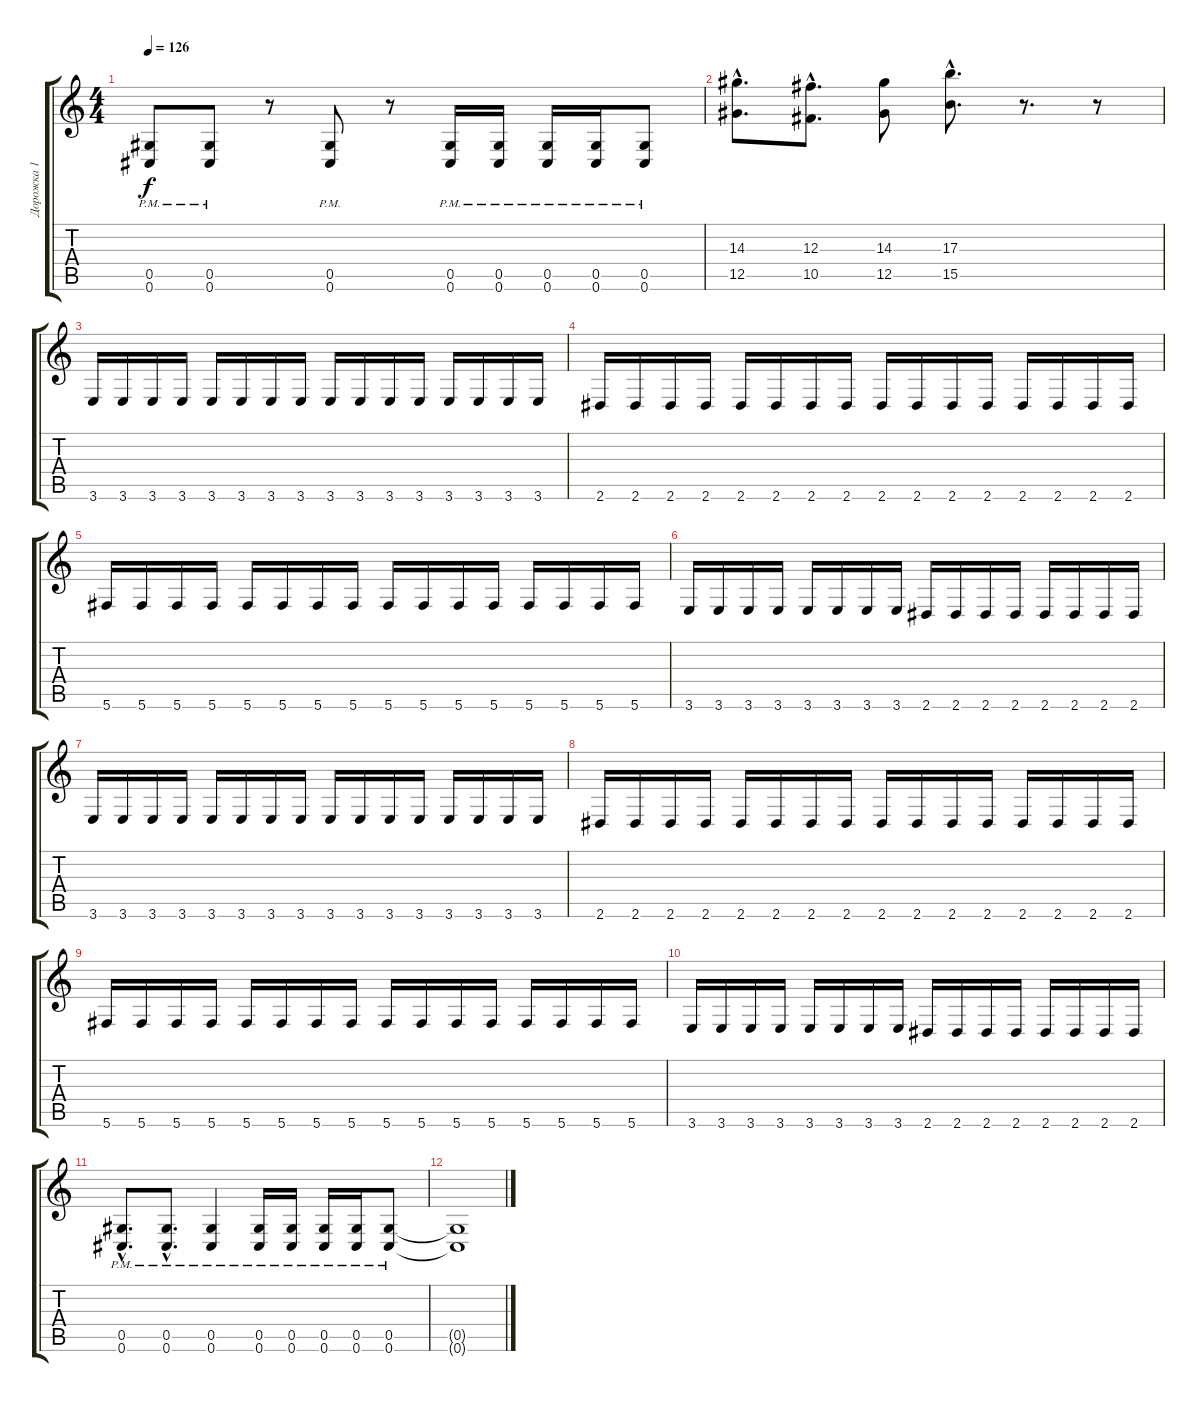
\track ("Дорожка 1" "Дорожка 1") {instrument distortionguitar}
\staff {score tabs}
\tuning (Eb4 Bb3 Gb3 Db3 Ab2 Db2) {hide}
\ts (4 4)
\tempo 126
\clef g2
\ks c
(0.5{pm} 0.6).8{dy f} (0.5{pm} 0.6).8 r.8 (0.5{pm} 0.6).8 r.8 (0.5{pm} 0.6{pm}).16 (0.5{pm} 0.6{pm}).16 (0.5{pm} 0.6{pm}).16 (0.5{pm} 0.6{pm}).16 (0.5{pm} 0.6).8 |
(14.3{hac} 12.5{hac}).8{d} (12.3{hac} 10.5{hac}).8{d} (14.3 12.5).8 (17.3{hac} 15.5{hac}).8{d} r.8{d} r.8 |
3.6.16 3.6.16 3.6.16 3.6.16 3.6.16 3.6.16 3.6.16 3.6.16 3.6.16 3.6.16 3.6.16 3.6.16 3.6.16 3.6.16 3.6.16 3.6.16 |
2.6.16 2.6.16 2.6.16 2.6.16 2.6.16 2.6.16 2.6.16 2.6.16 2.6.16 2.6.16 2.6.16 2.6.16 2.6.16 2.6.16 2.6.16 2.6.16 |
5.6.16 5.6.16 5.6.16 5.6.16 5.6.16 5.6.16 5.6.16 5.6.16 5.6.16 5.6.16 5.6.16 5.6.16 5.6.16 5.6.16 5.6.16 5.6.16 |
3.6.16 3.6.16 3.6.16 3.6.16 3.6.16 3.6.16 3.6.16 3.6.16 2.6.16 2.6.16 2.6.16 2.6.16 2.6.16 2.6.16 2.6.16 2.6.16 |
3.6.16 3.6.16 3.6.16 3.6.16 3.6.16 3.6.16 3.6.16 3.6.16 3.6.16 3.6.16 3.6.16 3.6.16 3.6.16 3.6.16 3.6.16 3.6.16 |
2.6.16 2.6.16 2.6.16 2.6.16 2.6.16 2.6.16 2.6.16 2.6.16 2.6.16 2.6.16 2.6.16 2.6.16 2.6.16 2.6.16 2.6.16 2.6.16 |
5.6.16 5.6.16 5.6.16 5.6.16 5.6.16 5.6.16 5.6.16 5.6.16 5.6.16 5.6.16 5.6.16 5.6.16 5.6.16 5.6.16 5.6.16 5.6.16 |
3.6.16 3.6.16 3.6.16 3.6.16 3.6.16 3.6.16 3.6.16 3.6.16 2.6.16 2.6.16 2.6.16 2.6.16 2.6.16 2.6.16 2.6.16 2.6.16 |
(0.5{hac pm} 0.6{hac}).8{d} (0.5{hac pm} 0.6{hac}).8{d} (0.5{pm} 0.6).4 (0.5{pm} 0.6{pm}).16 (0.5{pm} 0.6{pm}).16 (0.5{pm} 0.6{pm}).16 (0.5{pm} 0.6{pm}).16 (0.5{pm} 0.6).8 |
(0.5{t} 0.6{t}).1{volume 0}
